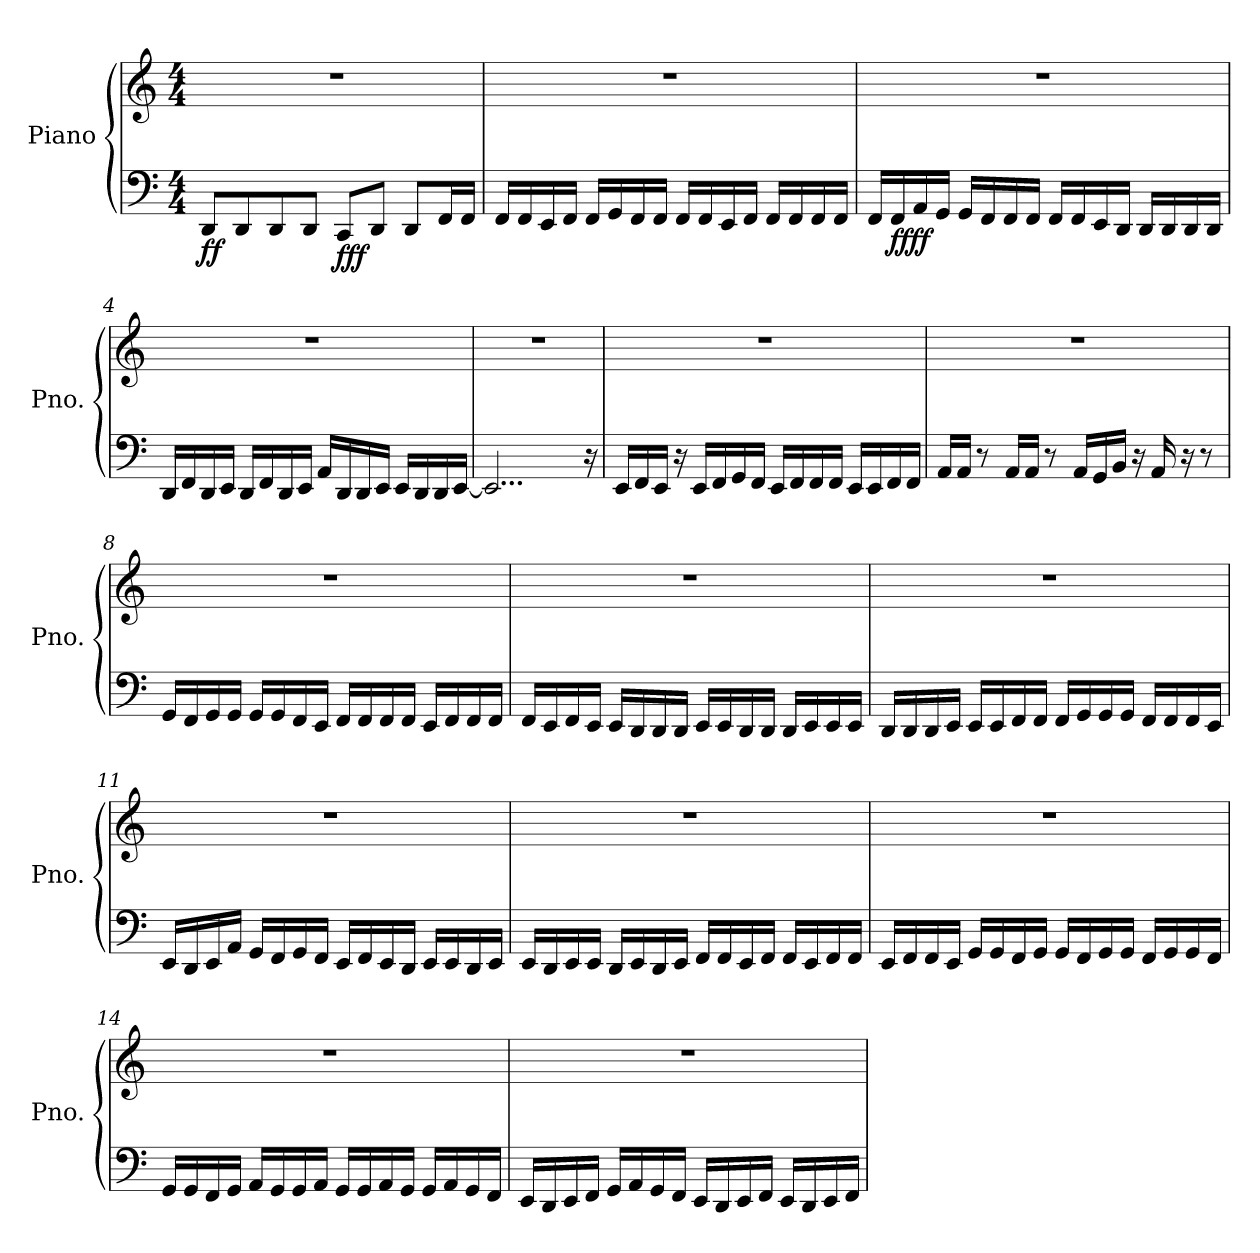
**kern	**kern	**dynam
*part1	*part1	*part1
*staff2	*staff1	*staff1/2
*I"Piano	*	*
*I'Pno.	*	*
*clefF4	*clefG2	*
*k[]	*k[]	*
*M4/4	*M4/4	*
=1	=1	=1
!	!	!LO:DY:b=2
8DD/L	1r	ff
8DD/	.	.
8DD/	.	.
8DD/J	.	.
!	!	!LO:DY:b=2
8CC/L	.	fff
8DD/J	.	.
8DD/L	.	.
16FF/L	.	.
16FF/JJ	.	.
=2	=2	=2
16FF/LL	1r	.
16FF/	.	.
16EE/	.	.
16FF/JJ	.	.
16FF/LL	.	.
16GG/	.	.
16FF/	.	.
16FF/JJ	.	.
16FF/LL	.	.
16FF/	.	.
16EE/	.	.
16FF/JJ	.	.
16FF/LL	.	.
16FF/	.	.
16FF/	.	.
16FF/JJ	.	.
=3	=3	=3
16FF/LL	1r	.
!	!	!LO:DY:b=2
16FF/	.	ffff
16AA/	.	.
16GG/JJ	.	.
16GG/LL	.	.
16FF/	.	.
16FF/	.	.
16FF/JJ	.	.
16FF/LL	.	.
16FF/	.	.
16EE/	.	.
16DD/JJ	.	.
16DD/LL	.	.
16DD/	.	.
16DD/	.	.
16DD/JJ	.	.
!!LO:LB:g=z
=4	=4	=4
16DD/LL	1r	.
16FF/	.	.
16DD/	.	.
16EE/JJ	.	.
16DD/LL	.	.
16FF/	.	.
16DD/	.	.
16EE/JJ	.	.
16AA/LL	.	.
16DD/	.	.
16DD/	.	.
16EE/JJ	.	.
16EE/LL	.	.
16DD/	.	.
16DD/	.	.
[16EE/JJ	.	.
=5	=5	=5
2...EE/]	1r	.
16r	.	.
=6	=6	=6
16EE/LL	1r	.
16FF/	.	.
16EE/JJ	.	.
16r	.	.
16EE/LL	.	.
16FF/	.	.
16GG/	.	.
16FF/JJ	.	.
16EE/LL	.	.
16FF/	.	.
16FF/	.	.
16FF/JJ	.	.
16EE/LL	.	.
16EE/	.	.
16FF/	.	.
16FF/JJ	.	.
!!LO:LB:g=z
=7	=7	=7
16AA/LL	1r	.
16AA/JJ	.	.
8r	.	.
16AA/LL	.	.
16AA/JJ	.	.
8r	.	.
16AA/LL	.	.
16GG/	.	.
16BB/JJ	.	.
16r	.	.
16AA/	.	.
16r	.	.
8r	.	.
=8	=8	=8
16GG/LL	1r	.
16FF/	.	.
16GG/	.	.
16GG/JJ	.	.
16GG/LL	.	.
16GG/	.	.
16FF/	.	.
16EE/JJ	.	.
16FF/LL	.	.
16FF/	.	.
16FF/	.	.
16FF/JJ	.	.
16EE/LL	.	.
16FF/	.	.
16FF/	.	.
16FF/JJ	.	.
!!LO:LB:g=z
=9	=9	=9
16FF/LL	1r	.
16EE/	.	.
16FF/	.	.
16EE/JJ	.	.
16EE/LL	.	.
16DD/	.	.
16DD/	.	.
16DD/JJ	.	.
16EE/LL	.	.
16EE/	.	.
16DD/	.	.
16DD/JJ	.	.
16DD/LL	.	.
16EE/	.	.
16EE/	.	.
16EE/JJ	.	.
=10	=10	=10
16DD/LL	1r	.
16DD/	.	.
16DD/	.	.
16EE/JJ	.	.
16EE/LL	.	.
16EE/	.	.
16FF/	.	.
16FF/JJ	.	.
16FF/LL	.	.
16GG/	.	.
16GG/	.	.
16GG/JJ	.	.
16FF/LL	.	.
16FF/	.	.
16FF/	.	.
16EE/JJ	.	.
!!LO:LB:g=z
=11	=11	=11
16EE/LL	1r	.
16DD/	.	.
16EE/	.	.
16AA/JJ	.	.
16GG/LL	.	.
16FF/	.	.
16GG/	.	.
16FF/JJ	.	.
16EE/LL	.	.
16FF/	.	.
16EE/	.	.
16DD/JJ	.	.
16EE/LL	.	.
16EE/	.	.
16DD/	.	.
16EE/JJ	.	.
=12	=12	=12
16EE/LL	1r	.
16DD/	.	.
16EE/	.	.
16EE/JJ	.	.
16DD/LL	.	.
16EE/	.	.
16DD/	.	.
16EE/JJ	.	.
16FF/LL	.	.
16FF/	.	.
16EE/	.	.
16FF/JJ	.	.
16FF/LL	.	.
16EE/	.	.
16FF/	.	.
16FF/JJ	.	.
!!LO:PB:g=z
=13	=13	=13
16EE/LL	1r	.
16FF/	.	.
16FF/	.	.
16EE/JJ	.	.
16GG/LL	.	.
16GG/	.	.
16FF/	.	.
16GG/JJ	.	.
16GG/LL	.	.
16FF/	.	.
16GG/	.	.
16GG/JJ	.	.
16FF/LL	.	.
16GG/	.	.
16GG/	.	.
16FF/JJ	.	.
=14	=14	=14
16GG/LL	1r	.
16GG/	.	.
16FF/	.	.
16GG/JJ	.	.
16AA/LL	.	.
16GG/	.	.
16GG/	.	.
16AA/JJ	.	.
16GG/LL	.	.
16GG/	.	.
16AA/	.	.
16GG/JJ	.	.
16GG/LL	.	.
16AA/	.	.
16GG/	.	.
16FF/JJ	.	.
!!LO:LB:g=z
=15	=15	=15
16EE/LL	1r	.
16DD/	.	.
16EE/	.	.
16FF/JJ	.	.
16GG/LL	.	.
16AA/	.	.
16GG/	.	.
16FF/JJ	.	.
16EE/LL	.	.
16DD/	.	.
16EE/	.	.
16FF/JJ	.	.
16EE/LL	.	.
16DD/	.	.
16EE/	.	.
16FF/JJ	.	.
=	=	=
*-	*-	*-
